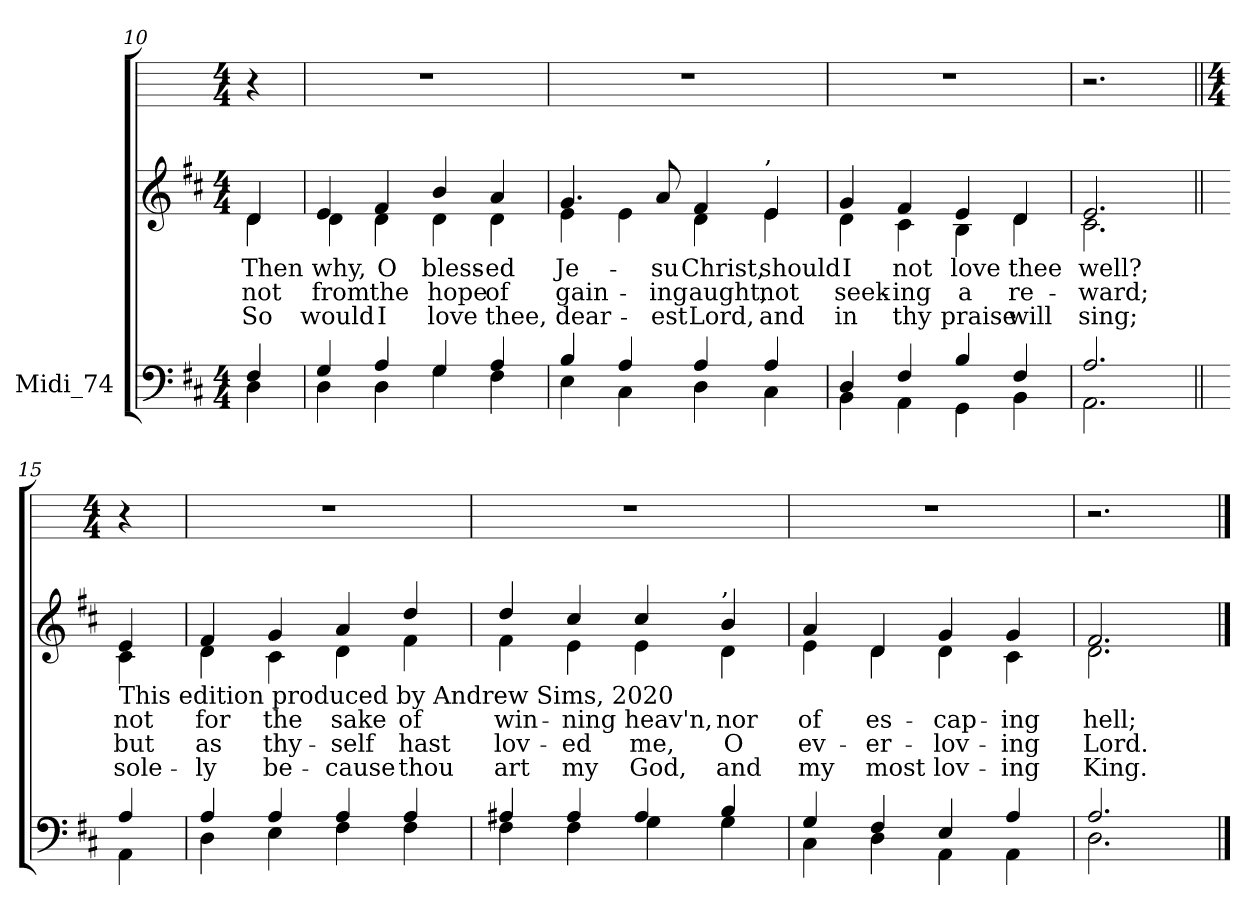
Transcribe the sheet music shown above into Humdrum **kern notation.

**kern	**kern	**text	**text	**text	**kern
*part3	*part2	*part2	*part2	*part2	*part1
*staff3	*staff2	*staff2	*staff2	*staff2	*staff1
*I"Midi_74	*	*	*	*	*
!!LO:LB:g=z
*clefF4	*clefG2	*	*	*	*
*k[f#c#]	*k[f#c#]	*	*	*	*
*D:	*D:	*	*	*	*
*M4/4	*M4/4	*	*	*	*M4/4
=10	=10	=10	=10	=10	=10
*^	*	*	*	*	*
!	!	!	!LO:LY:b	!LO:LY:b	!LO:LY:b	!
*	*	*^	*	*	*	*
4F#/	4D\	4d/	4d\	Then	not	So	4r
=11	=11	=11	=11	=11	=11	=11	=11
!	!	!	!	!LO:LY:b	!LO:LY:b	!LO:LY:b	!
4G/	4D\	4e/	4d\	why,	from	would	1r
!	!	!	!	!LO:LY:b	!LO:LY:b	!LO:LY:b	!
4A/	4D\	4f#/	4d\	O	the	I	.
!	!	!	!	!LO:LY:b	!LO:LY:b	!LO:LY:b	!
4G/	4G\	4b/	4d\	bless-	-hope	love	.
!	!	!	!	!LO:LY:b	!LO:LY:b	!LO:LY:b	!
4A/	4F#\	4a/	4d\	ed	of	thee,	.
=12	=12	=12	=12	=12	=12	=12	=12
!	!	!	!	!LO:LY:b	!LO:LY:b	!LO:LY:b	!
4B/	4E\	4.g/	4e\	Je-	-gain-	-dear-	1r
4A/	4C#\	.	4e\	.	.	.	.
!	!	!	!	!LO:LY:b	!LO:LY:b	!LO:LY:b	!
.	.	8a/	.	-su	ing	est	.
!	!	!	!	!LO:LY:b	!LO:LY:b	!LO:LY:b	!
4A/	4D\	4f#/	4d\	Christ,	aught,	Lord,	.
!	!	!LO:TX:a:t=,	!	!	!	!	!
!	!	!	!	!LO:LY:b	!LO:LY:b	!LO:LY:b	!
4A/	4C#\	4e/	4e\	should	not	and	.
=13	=13	=13	=13	=13	=13	=13	=13
!	!	!	!	!LO:LY:b	!LO:LY:b	!LO:LY:b	!
4D/	4BB\	4g/	4d\	I	seek-	-in	1r
!	!	!	!	!LO:LY:b	!LO:LY:b	!LO:LY:b	!
4F#/	4AA\	4f#/	4c#\	not	ing	thy	.
!	!	!	!	!LO:LY:b	!LO:LY:b	!LO:LY:b	!
4B/	4GG\	4e/	4B\	love	a	praise	.
!	!	!	!	!LO:LY:b	!LO:LY:b	!LO:LY:b	!
4F#/	4BB\	4d/	4d\	thee	re-	-will	.
=14	=14	=14	=14	=14	=14	=14	=14
!	!	!	!	!LO:LY:b	!LO:LY:b	!LO:LY:b	!
2.A/	2.AA\	2.e/	2.c#\	well?	ward;	sing;	2.r
!!LO:LB:g=z
=15||	=15||	=15||	=15||	=15||	=15||	=15||	=15||
*	*	*	*	*	*	*	*M4/4
!	!	!LO:TX:b:t=This edition produced by Andrew Sims, 2020	!	!	!	!	!
!	!	!	!	!LO:LY:b	!LO:LY:b	!LO:LY:b	!
4A/	4AA\	4e/	4c#\	not	but	sole-	4r
=16	=16	=16	=16	=16	=16	=16	=16
!	!	!	!	!LO:LY:b	!LO:LY:b	!LO:LY:b	!
4A/	4D\	4f#/	4d\	-for	as	ly	1r
!	!	!	!	!LO:LY:b	!LO:LY:b	!LO:LY:b	!
4A/	4E\	4g/	4c#\	the	thy-	-be-	.
!	!	!	!	!LO:LY:b	!LO:LY:b	!LO:LY:b	!
4A/	4F#\	4a/	4d\	-sake	self	cause	.
!	!	!	!	!LO:LY:b	!LO:LY:b	!LO:LY:b	!
4A/	4F#\	4dd/	4f#\	of	hast	thou	.
=17	=17	=17	=17	=17	=17	=17	=17
!	!	!	!	!LO:LY:b	!LO:LY:b	!LO:LY:b	!
4A#X/	4F#\	4dd/	4f#\	win-	-lov-	-art	1r
!	!	!	!	!LO:LY:b	!LO:LY:b	!LO:LY:b	!
4A#/	4F#\	4cc#/	4e\	ning	ed	my	.
!	!	!	!	!LO:LY:b	!LO:LY:b	!LO:LY:b	!
4A#/	4G\	4cc#/	4e\	heav'n,	me,	God,	.
!	!	!LO:TX:a:t=,	!	!	!	!	!
!	!	!	!	!LO:LY:b	!LO:LY:b	!LO:LY:b	!
4B/	4G\	4b/	4d\	nor	O	and	.
=18	=18	=18	=18	=18	=18	=18	=18
!	!	!	!	!LO:LY:b	!LO:LY:b	!LO:LY:b	!
4G/	4C#\	4a/	4e\	of	ev-	-my	1r
!	!	!	!	!LO:LY:b	!LO:LY:b	!LO:LY:b	!
4F#/	4D\	4d/	4d\	es-	-er-	-most	.
!	!	!	!	!LO:LY:b	!LO:LY:b	!LO:LY:b	!
4E/	4AA\	4g/	4d\	cap-	-lov-	-lov-	.
!	!	!	!	!LO:LY:b	!LO:LY:b	!LO:LY:b	!
4A/	4AA\	4g/	4c#\	-ing	ing	ing	.
=19	=19	=19	=19	=19	=19	=19	=19
!	!	!	!	!LO:LY:b	!LO:LY:b	!LO:LY:b	!
2.A/	2.D\	2.f#/	2.d\	hell;	Lord.	King.	2.r
*v	*v	*	*	*	*	*	*
*	*v	*v	*	*	*	*
==	==	==	==	==	==
*-	*-	*-	*-	*-	*-
